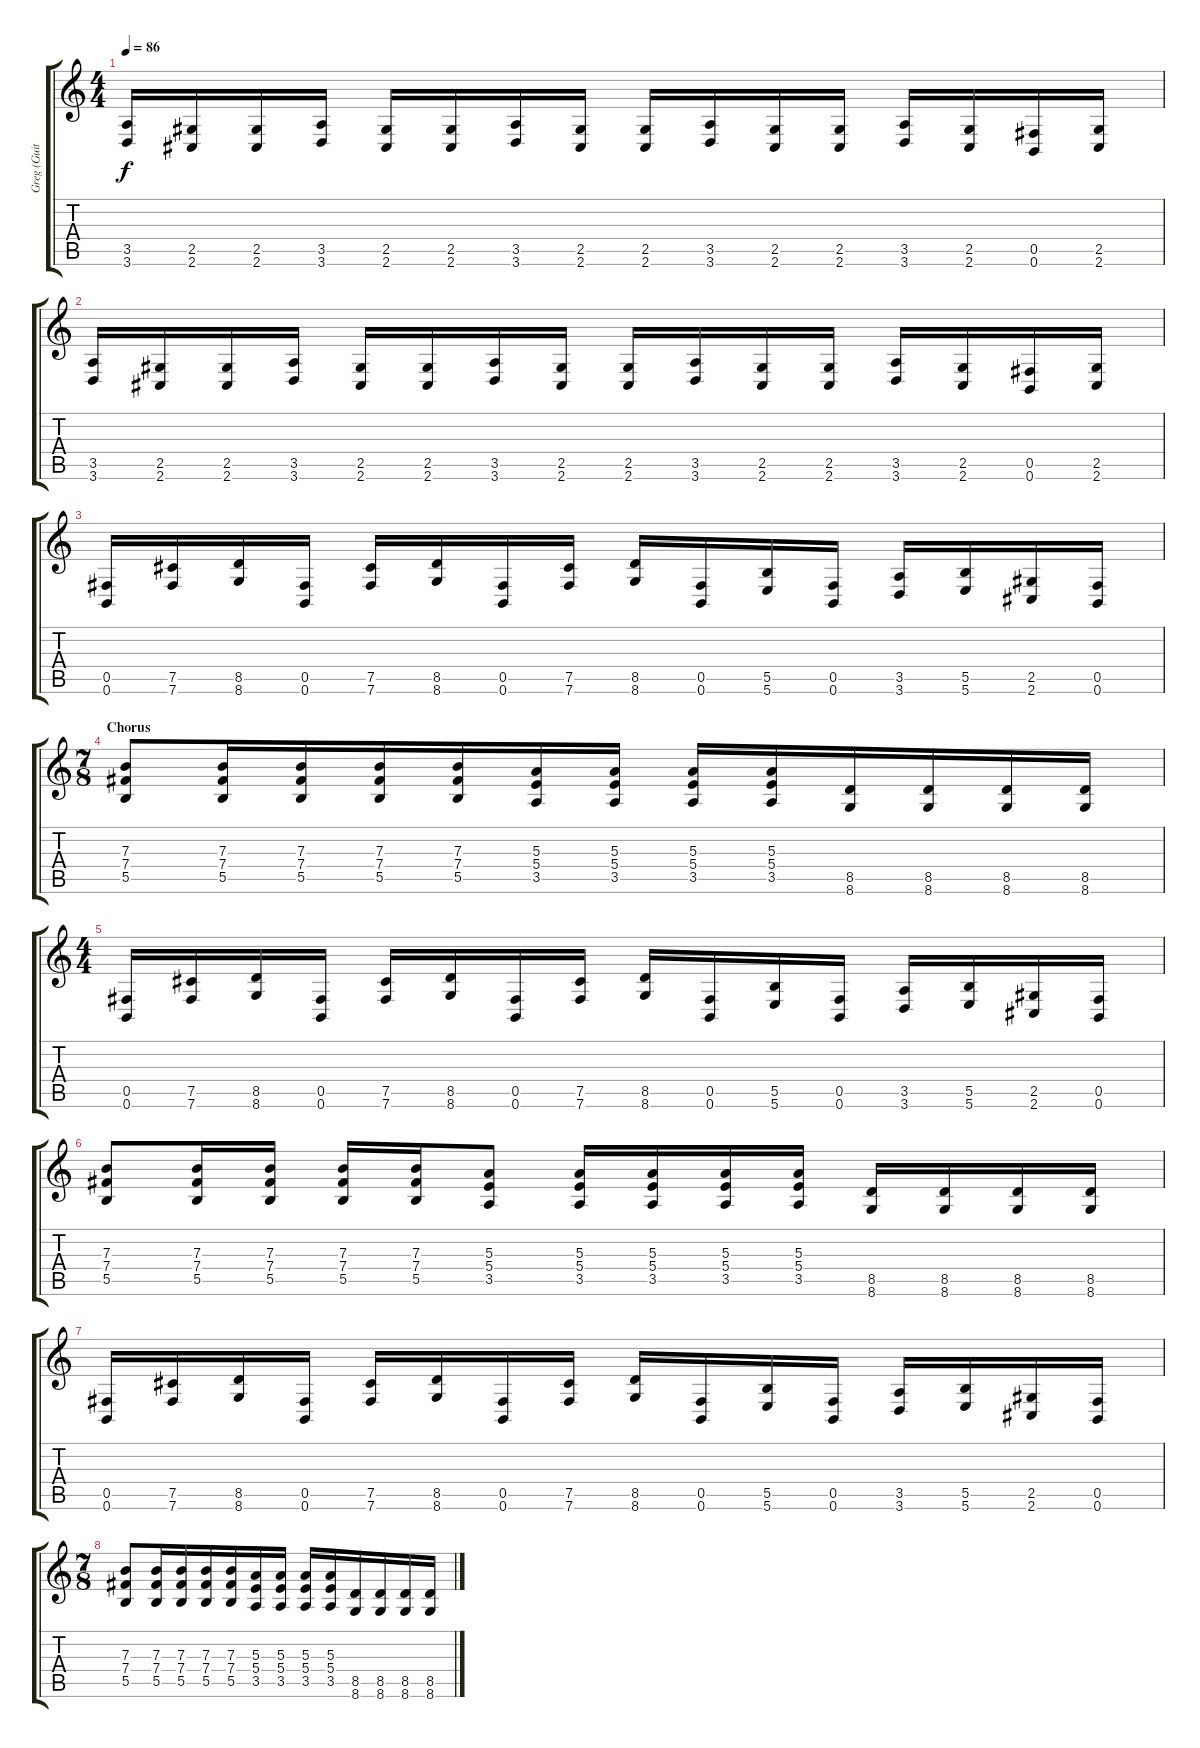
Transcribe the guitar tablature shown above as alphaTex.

\track ("Greg (Guitar)" "Greg (Guit") {instrument distortionguitar}
\staff {score tabs}
\tuning (Db4 Ab3 E3 B2 Gb2 B1) {hide}
\ts (4 4)
\tempo 86
\clef g2
\ks c
(3.5 3.6).16{dy f} (2.5 2.6).16 (2.5 2.6).16 (3.5 3.6).16 (2.5 2.6).16 (2.5 2.6).16 (3.5 3.6).16 (2.5 2.6).16 (2.5 2.6).16 (3.5 3.6).16 (2.5 2.6).16 (2.5 2.6).16 (3.5 3.6).16 (2.5 2.6).16 (0.5 0.6).16 (2.5 2.6).16 |
(3.5 3.6).16 (2.5 2.6).16 (2.5 2.6).16 (3.5 3.6).16 (2.5 2.6).16 (2.5 2.6).16 (3.5 3.6).16 (2.5 2.6).16 (2.5 2.6).16 (3.5 3.6).16 (2.5 2.6).16 (2.5 2.6).16 (3.5 3.6).16 (2.5 2.6).16 (0.5 0.6).16 (2.5 2.6).16 |
(0.5 0.6).16 (7.5 7.6).16 (8.5 8.6).16 (0.5 0.6).16 (7.5 7.6).16 (8.5 8.6).16 (0.5 0.6).16 (7.5 7.6).16 (8.5 8.6).16 (0.5 0.6).16 (5.5 5.6).16 (0.5 0.6).16 (3.5 3.6).16 (5.5 5.6).16 (2.5 2.6).16 (0.5 0.6).16 |
\ts (7 8)
\section ("" "Chorus")
(7.3 7.4 5.5).8 (7.3 7.4 5.5).16 (7.3 7.4 5.5).16 (7.3 7.4 5.5).16 (7.3 7.4 5.5).16 (5.3 5.4 3.5).16 (5.3 5.4 3.5).16 (5.3 5.4 3.5).16 (5.3 5.4 3.5).16 (8.5 8.6).16 (8.5 8.6).16 (8.5 8.6).16 (8.5 8.6).16 |
\ts (4 4)
(0.5 0.6).16 (7.5 7.6).16 (8.5 8.6).16 (0.5 0.6).16 (7.5 7.6).16 (8.5 8.6).16 (0.5 0.6).16 (7.5 7.6).16 (8.5 8.6).16 (0.5 0.6).16 (5.5 5.6).16 (0.5 0.6).16 (3.5 3.6).16 (5.5 5.6).16 (2.5 2.6).16 (0.5 0.6).16 |
(7.3 7.4 5.5).8 (7.3 7.4 5.5).16 (7.3 7.4 5.5).16 (7.3 7.4 5.5).16 (7.3 7.4 5.5).16 (5.3 5.4 3.5).8 (5.3 5.4 3.5).16 (5.3 5.4 3.5).16 (5.3 5.4 3.5).16 (5.3 5.4 3.5).16 (8.5 8.6).16 (8.5 8.6).16 (8.5 8.6).16 (8.5 8.6).16 |
(0.5 0.6).16 (7.5 7.6).16 (8.5 8.6).16 (0.5 0.6).16 (7.5 7.6).16 (8.5 8.6).16 (0.5 0.6).16 (7.5 7.6).16 (8.5 8.6).16 (0.5 0.6).16 (5.5 5.6).16 (0.5 0.6).16 (3.5 3.6).16 (5.5 5.6).16 (2.5 2.6).16 (0.5 0.6).16 |
\ts (7 8)
(7.3 7.4 5.5).8 (7.3 7.4 5.5).16 (7.3 7.4 5.5).16 (7.3 7.4 5.5).16 (7.3 7.4 5.5).16 (5.3 5.4 3.5).16 (5.3 5.4 3.5).16 (5.3 5.4 3.5).16 (5.3 5.4 3.5).16 (8.5 8.6).16 (8.5 8.6).16 (8.5 8.6).16 (8.5 8.6).16
